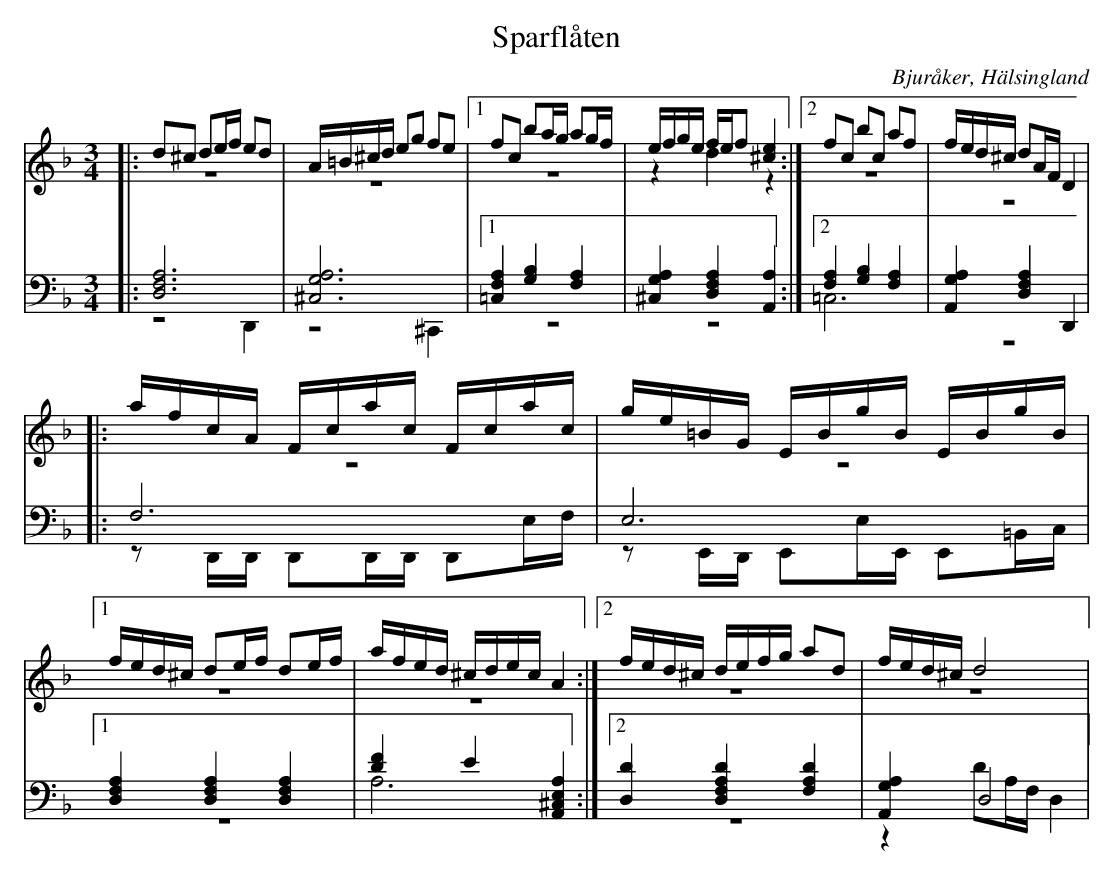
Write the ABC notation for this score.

X:1
T: Sparflåten
O: Bjuråker, Hälsingland
M: 3/4
L: 1/8
K: Dm
V:1
V:2 merge
V:3
V:4 merge
V:1
|:d^c de/f/ ed|A/=B/^c/d/ eg fe|1 fc ba/g/ ag/f/| e/f/g/e/ f/e/f [^c2e2]:|2 fc bc af|f/e/d/^c/ dA/F/ D2|
|:a/f/c/A/  F/c/a/c/ F/c/a/c/|g/e/=B/G/  E/B/g/B/  E/B/g/B/|1 f/e/d/^c/ de/f/ de/f/|a/f/e/d/ ^c/d/e/c/ A2:|2 f/e/d/^c/ d/e/f/g/ ad|f/e/d/^c/ d4|
V:2
|:z6|z6|1 z6|z2 d2 z2:|2 z6|z6|
|:z6|z6|1 z6|z6:|2 z6|z6|
V:3 clef=bass
|:[D,6F,6A,6]|[^C,6G,6A,6]|1 [=C,2F,2A,2] [G,2B,2] [F,2A,2]|[^C,2G,2A,2] [D,2F,2A,2] [A,,2A,2]:|2 [F,2A,2] [G,2B,2] [F,2A,2]|[A,,2G,2A,2] [D,2F,2A,2] D,,2|
|:F,6|E,6|1 [D,2F,2A,2] [D,2F,2A,2] [D,2F,2A,2]|[D2F2] E2 [A,,2^C,2E,2A,2]:|2 [D,2D2] [D,2F,2A,2D2] [F,2A,2D2]|[A,,2G,2A,2] D,4|
V:4 clef=bass
|:z4 D,,2|z4 ^C,,2|1 z6|z6:|2 =C,6|z6|
|:zD,,/D,,/ D,,D,,/D,,/ D,,E,/F,/|zE,,/D,,/ E,,E,/E,,/ E,,=B,,/C,/|1 z6|A,6:|2 z6|z2 DA,/F,/ D,2|
